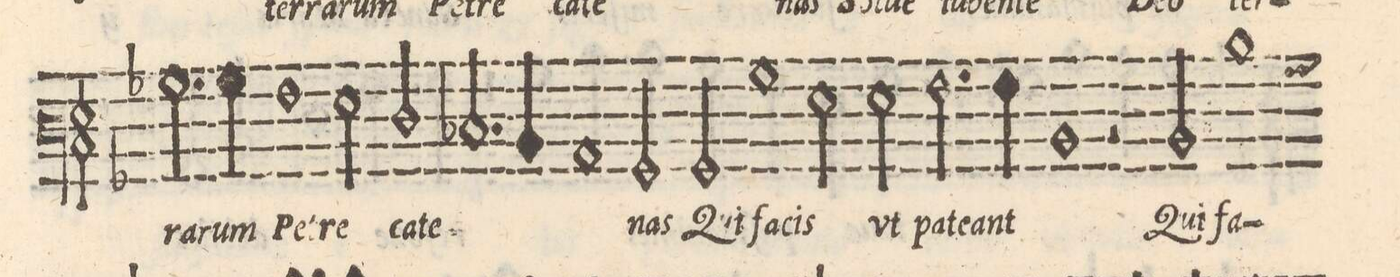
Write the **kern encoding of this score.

**kern	**text
*I"BASSVS	*
*clefF3	*
*k[b-]	*
*met(C)	*
*M2/1	*
2.B-\	-ra-
4B-\	-rum
=20-	=20-
1A\	Pe-
2G\	-tre
2F/	ca-
=21-	=21-
2.E-X/	-te-
4D/	.
1C/	.
=22-	=22-
2BB-/	-nas
2BB-/	Qui
1B-\	fa-
=23-	=23-
2G\	-cis
2G\	vt
2.A\	pa-
4A\	-te-
=24-	=24-
1D/	-ant
2r	.
2D/	Qui
=25-	=25-
1d\	fa-
*custos:B	*
*-	*-
